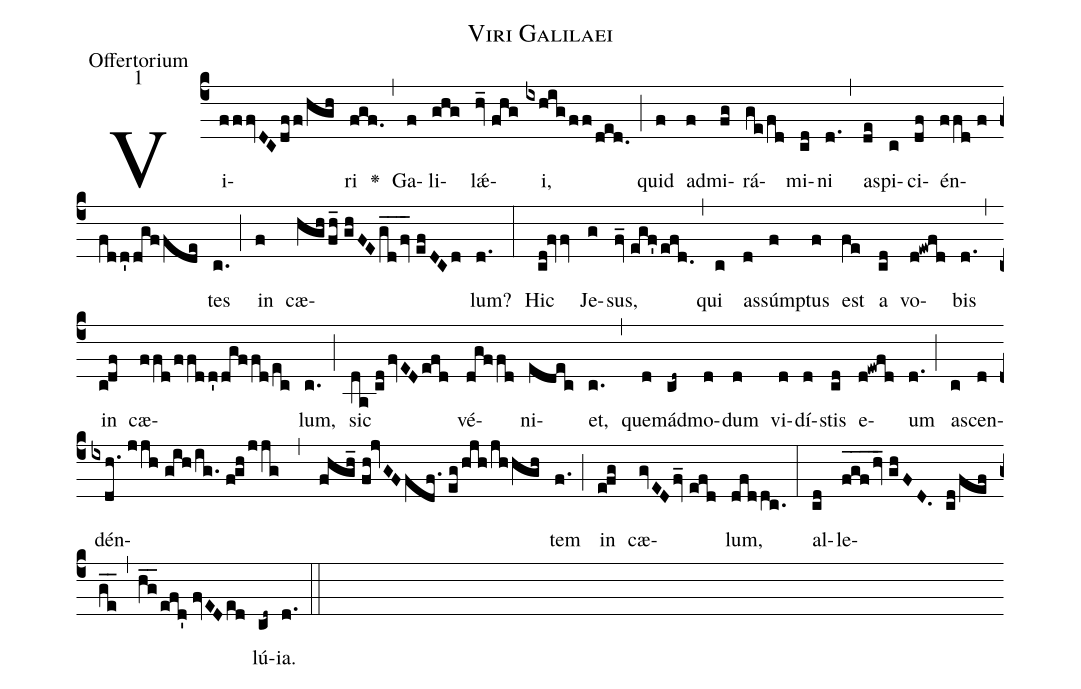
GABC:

name:Viri Galilaei;
office-part:Offertorium;
mode:1;
%%
(c4)Vi(fffvDCdf/f/hgh)ri(fgf.) <v>\greheightstar</v>(,) Ga(f)li(ghg)l<sp>'ae</sp>(hv_//fhg)i,(ixhig/ff/ded.) (;) quid(f) ad(f)mi(fg)rá(ge/fd)mi(cd)ni(d.) (,) a(de)spi(c)ci(df)én(f/fd//f/fd/d'/dgf/fde)tes(c.) (;) in(f) cæ(hgh/fh_//gh/FE/gd__/fv_//ef/DC/d)lum?(d.) (:)
Hic(cd!fvfv) Je(g)sus,(fv_//egf'/efd.) (,) qui(c) as(d)súm(f)ptus(f) est(fe) a(cd) vo(d!ewfd)bis(d.) (,) in(c!df) cæ(f/fd/f/fd/d'/dgf/fd/ec)lum,(c.) (;) sic(da//cd/fvED/efd) vé(dgf/fd)ni(edec)et,(c.) (,) que(d)mád(cd~)mo(d)dum(d) vi(d)dí(d)stis(cd) e(d!ewfd)um(d.) (;) a(c)scen(d)dén(ixdh.//j/jh//gih/ig.//f!gh/j/jg,fhgh_//fh!jvGF/fdf.///eg/hjh/jh/hgh)tem(f.) (;) in(e!fg) cæ(gvED/fv_//efd)lum,(dfd/dc.) (:) al(cd)le(fgf___/hv_//gh/FD.////cd/fef/ge__,hg__/efd'//fvED/ed)lú(cd~)ia.(d.) (::)
